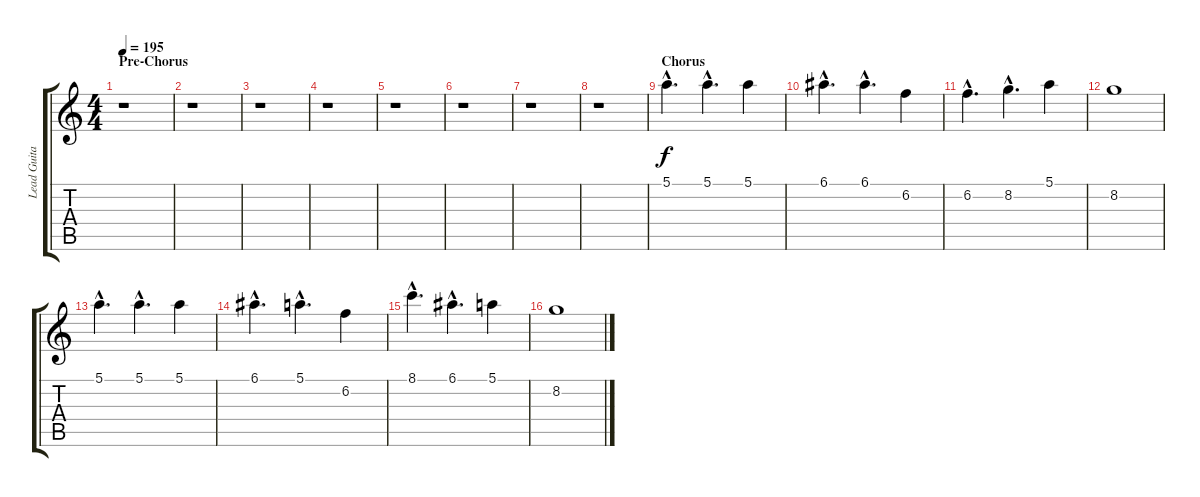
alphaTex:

\track ("Lead Guitar (Totman)" "Lead Guita") {instrument distortionguitar}
\staff {score tabs}
\tuning (E4 B3 G3 D3 A2 E2) {hide}
\ts (4 4)
\section ("" "Pre-Chorus")
\tempo 195
\clef g2
\ks c
r.1{dy mf} |
r.1 |
r.1 |
r.1 |
r.1 |
r.1 |
r.1 |
r.1 |
\section ("" "Chorus")
5.1{hac}.4{d dy f volume 13 balance 5} 5.1{hac}.4{d} 5.1.4 |
6.1{hac}.4{d} 6.1{hac}.4{d} 6.2.4 |
6.2{hac}.4{d} 8.2{hac}.4{d} 5.1.4 |
8.2.1 |
5.1{hac}.4{d} 5.1{hac}.4{d} 5.1.4 |
6.1{hac}.4{d} 5.1{hac}.4{d} 6.2.4 |
8.1{hac}.4{d} 6.1{hac}.4{d} 5.1.4 |
8.2.1
